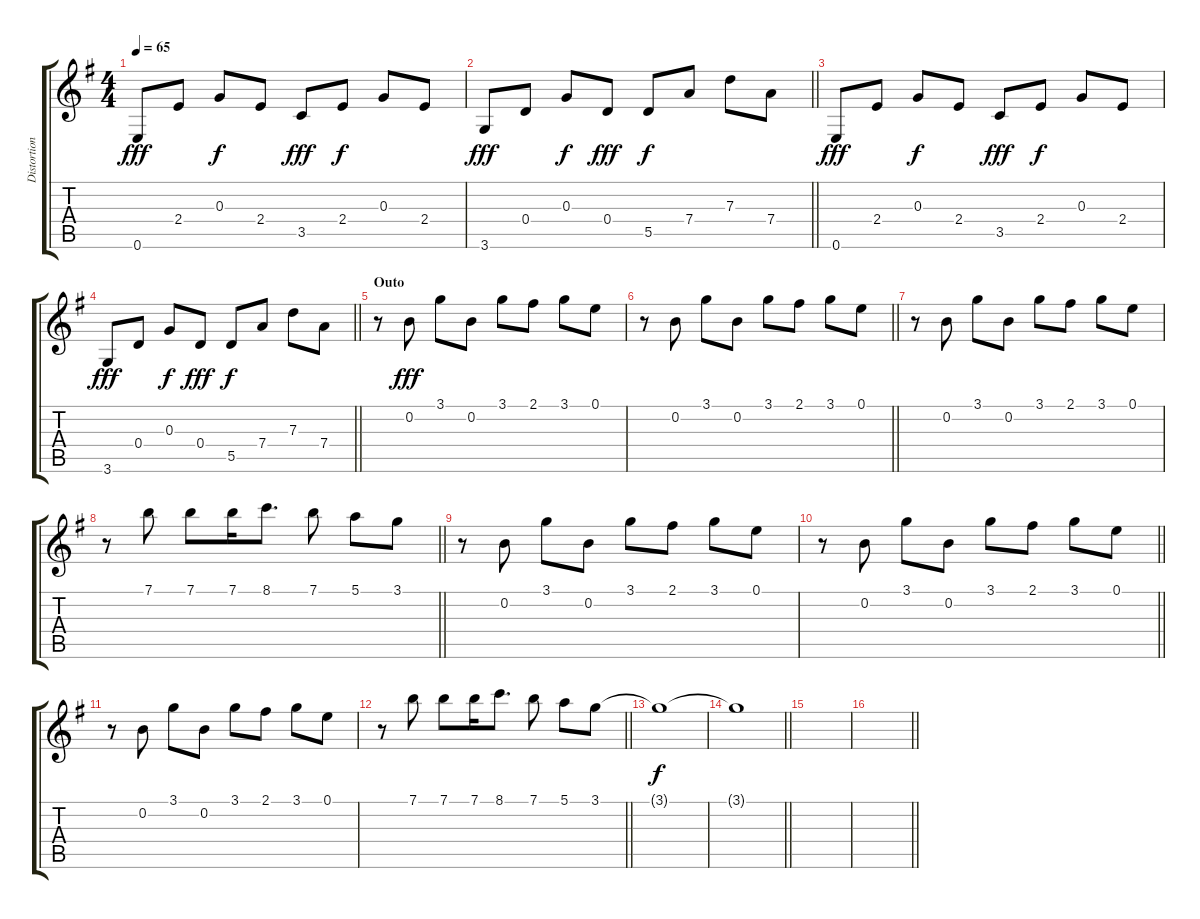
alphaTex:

\track ("Distortion 1" "Distortion") {instrument distortionguitar}
\staff {score tabs}
\tuning (E4 B3 G3 D3 A2 E2) {hide}
\ts (4 4)
\tempo 65
\clef g2
\ks eminor
0.6.8{dy fff} 2.4.8 0.3.8{dy f} 2.4.8 3.5.8{dy fff} 2.4.8{dy f} 0.3.8 2.4.8 |
\barLineRight lightlight
3.6.8{dy fff} 0.4.8 0.3.8{dy f} 0.4.8{dy fff} 5.5.8{dy f} 7.4.8 7.3.8 7.4.8 |
0.6.8{dy fff} 2.4.8 0.3.8{dy f} 2.4.8 3.5.8{dy fff} 2.4.8{dy f} 0.3.8 2.4.8 |
\barLineRight lightlight
3.6.8{dy fff} 0.4.8 0.3.8{dy f} 0.4.8{dy fff} 5.5.8{dy f} 7.4.8 7.3.8 7.4.8 |
\section ("" "Outo")
r.8 0.2.8{dy fff} 3.1.8 0.2.8 3.1.8 2.1.8 3.1.8 0.1.8 |
\barLineRight lightlight
r.8 0.2.8 3.1.8 0.2.8 3.1.8 2.1.8 3.1.8 0.1.8 |
r.8 0.2.8 3.1.8 0.2.8 3.1.8 2.1.8 3.1.8 0.1.8 |
\barLineRight lightlight
r.8 7.1.8 7.1.8 7.1.16 8.1.8{d} 7.1.8 5.1.8 3.1.8 |
r.8 0.2.8 3.1.8 0.2.8 3.1.8 2.1.8 3.1.8 0.1.8 |
\barLineRight lightlight
r.8 0.2.8 3.1.8 0.2.8 3.1.8 2.1.8 3.1.8 0.1.8 |
r.8 0.2.8 3.1.8 0.2.8 3.1.8 2.1.8 3.1.8 0.1.8 |
\barLineRight lightlight
r.8 7.1.8 7.1.8 7.1.16 8.1.8{d} 7.1.8 5.1.8 3.1.8 |
3.1{t}.1{dy f} |
\barLineRight lightlight
3.1{t}.1 |
|
\barLineRight lightlight
